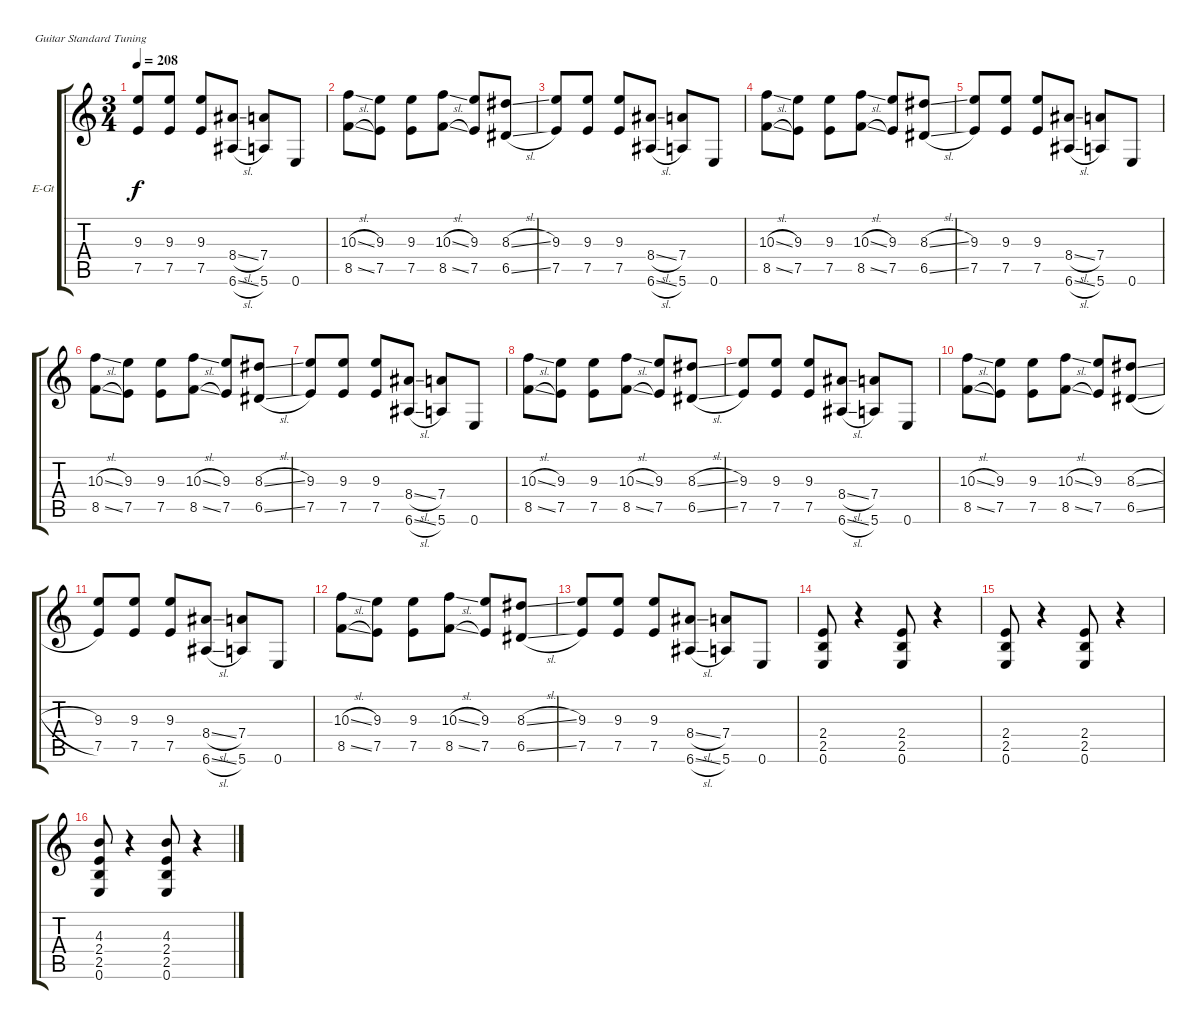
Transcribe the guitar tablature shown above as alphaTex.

\bracketExtendMode groupsimilarinstruments
\firstSystemTrackNameOrientation horizontal
\otherSystemsTrackNameOrientation horizontal
\track ("Guitar 1" "E-Gt") {instrument distortionguitar}
\staff {score tabs}
\tuning (E4 B3 G3 D3 A2 E2)
\ts (3 4)
\tempo 208
\clef g2
\ks c
(9.3 7.5).8{dy f} (9.3 7.5).8 (9.3 7.5).8 (8.4{sl} 6.6{sl}).8 (7.4 5.6).8 0.6.8 |
(10.3{sl} 8.5{sl}).8 (9.3 7.5).8 (9.3 7.5).8 (10.3{sl} 8.5{sl}).8 (9.3 7.5).8 (8.3{sl} 6.5{sl}).8 |
(9.3 7.5).8 (9.3 7.5).8 (9.3 7.5).8 (8.4{sl} 6.6{sl}).8 (7.4 5.6).8 0.6.8 |
(10.3{sl} 8.5{sl}).8 (9.3 7.5).8 (9.3 7.5).8 (10.3{sl} 8.5{sl}).8 (9.3 7.5).8 (8.3{sl} 6.5{sl}).8 |
(9.3 7.5).8 (9.3 7.5).8 (9.3 7.5).8 (8.4{sl} 6.6{sl}).8 (7.4 5.6).8 0.6.8 |
(10.3{sl} 8.5{sl}).8 (9.3 7.5).8 (9.3 7.5).8 (10.3{sl} 8.5{sl}).8 (9.3 7.5).8 (8.3{sl} 6.5{sl}).8 |
(9.3 7.5).8 (9.3 7.5).8 (9.3 7.5).8 (8.4{sl} 6.6{sl}).8 (7.4 5.6).8 0.6.8 |
(10.3{sl} 8.5{sl}).8 (9.3 7.5).8 (9.3 7.5).8 (10.3{sl} 8.5{sl}).8 (9.3 7.5).8 (8.3{sl} 6.5{sl}).8 |
(9.3 7.5).8 (9.3 7.5).8 (9.3 7.5).8 (8.4{sl} 6.6{sl}).8 (7.4 5.6).8 0.6.8 |
(10.3{sl} 8.5{sl}).8 (9.3 7.5).8 (9.3 7.5).8 (10.3{sl} 8.5{sl}).8 (9.3 7.5).8 (8.3{sl} 6.5{sl}).8 |
(9.3 7.5).8 (9.3 7.5).8 (9.3 7.5).8 (8.4{sl} 6.6{sl}).8 (7.4 5.6).8 0.6.8 |
(10.3{sl} 8.5{sl}).8 (9.3 7.5).8 (9.3 7.5).8 (10.3{sl} 8.5{sl}).8 (9.3 7.5).8 (8.3{sl} 6.5{sl}).8 |
(9.3 7.5).8 (9.3 7.5).8 (9.3 7.5).8 (8.4{sl} 6.6{sl}).8 (7.4 5.6).8 0.6.8 |
(2.4 2.5 0.6).8 r.4 (2.4 2.5 0.6).8 r.4 |
(2.4 2.5 0.6).8 r.4 (2.4 2.5 0.6).8 r.4 |
(4.3 2.4 2.5 0.6).8 r.4 (4.3 2.4 2.5 0.6).8 r.4
